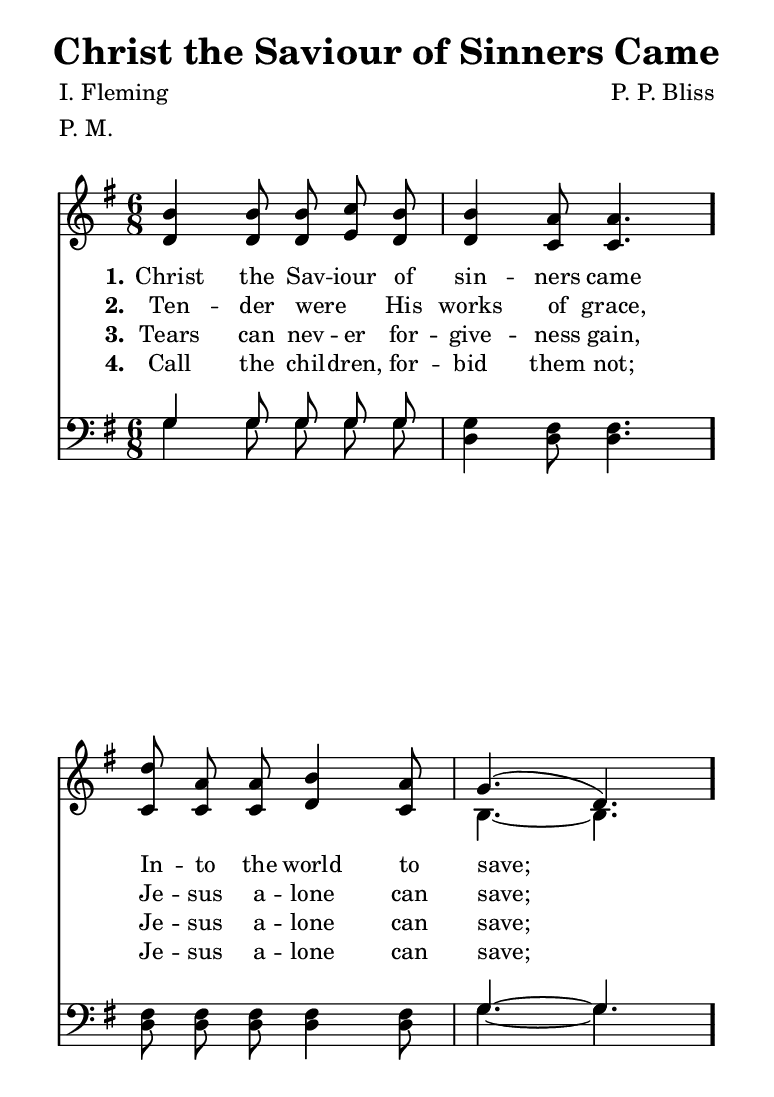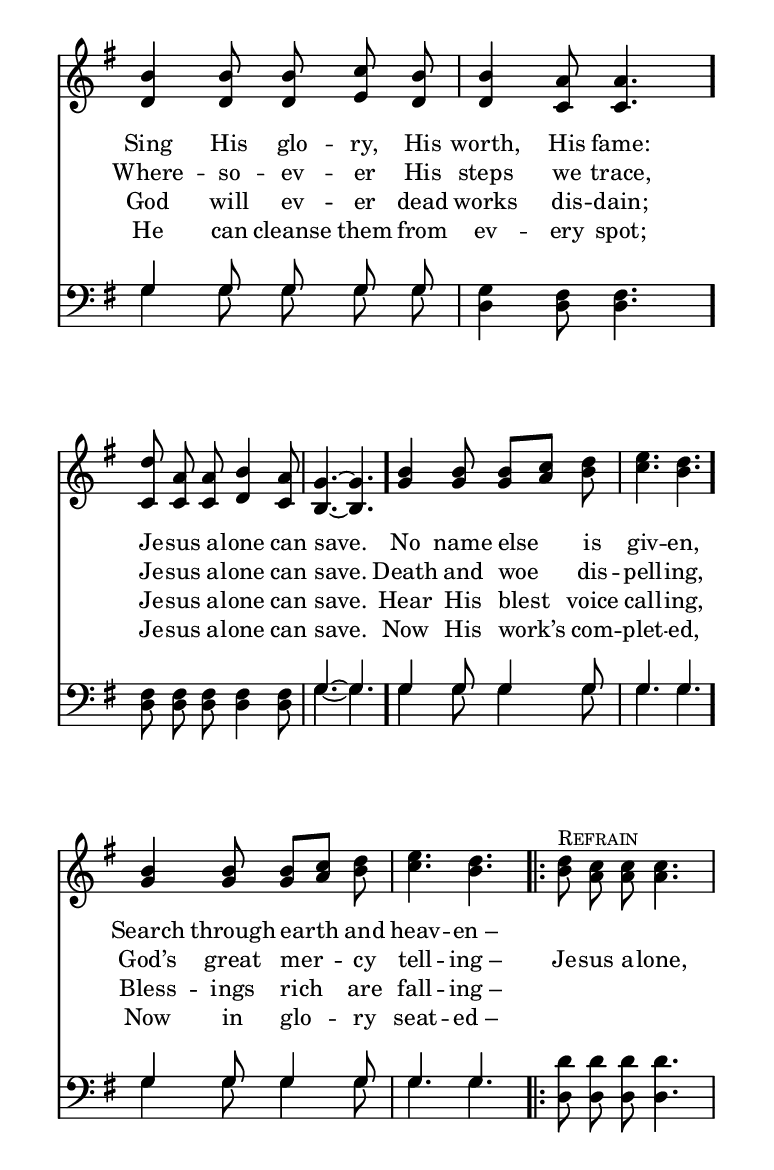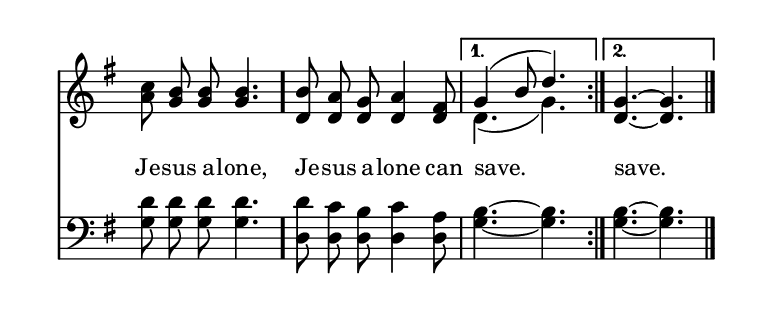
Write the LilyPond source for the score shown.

\include "common/global.ily"
\paper {
  \include "common/paper.ily"
}

\header{
  %children
  hymnnumber = "332"
  title = "Christ the Saviour of Sinners Came"
  tunename = "Wonderful Words of Life"
  meter = "P. M."
  poet = "I. Fleming"
  composer = "P. P. Bliss"
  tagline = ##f
}

global = {
  \include "common/overrides.ily"
  \override Staff.TimeSignature.style = #'numbered
  \time 6/8
  \override Score.MetronomeMark.transparent = ##t % hide all fermata changes too
  \tempo 4=80
  \key g \major
  \autoBeamOff
}

patternA = { c4 c8 c c c | c4 c8 c4. }
patternB = { c8 c c c4 c8 | c4. c }
patternC = { c4 c8 c8[ c] c | c4. c }
patternD = { c4 c8 c4 c8 | c4. c }
patternE = { c8 c c c4. }
patternF = { c8 c c c4 c8 }

notesSoprano = {
\global
\relative c'' {

  \changePitch \patternA { b b b c b | b a a }
  \changePitch \patternB { d a a b a | g( d) }
  \changePitch \patternA { b' b b c b | b a a }
  \changePitch \patternB { d a a b a | g ~ g }
  \changePitch \patternC { b b b c d | e d }
  \changePitch \patternC { b b b c d | e d } \bar ".|:-||"

  \repeat volta 2 {
    \changePitch \patternE { d^\markup { \small \caps "Refrain" } c c c | c b b b }
    \changePitch \patternF { b a g a fis | }
  } \alternative {
    { g4( b8 d4.) }
    { g,4. ~ g }
  }

  \bar "|."

}
}

notesAlto = {
\global
\relative e' {

  \changePitch \patternA { d d d e d | d c c }
  \changePitch \patternB { c c c d c | b ~ b }
  \changePitch \patternA { d d d e d | d c c }
  \changePitch \patternB { c c c d c | b ~ b }
  \changePitch \patternC { g' g g a b | c b }
  \changePitch \patternC { g g g a b | c b }

  \repeat volta 2 {
    \changePitch \patternE { b a a a | a g g g }
    \changePitch \patternF { d d d d d | }
  } \alternative {
    { d4.( g) }
    { d4. ~ d }
  }

}
}

notesTenor = {
\global
\relative a {

  \changePitch \patternA { g g g g g | g fis fis }
  \changePitch \patternB { fis fis fis fis fis | g ~ g }
  \changePitch \patternA { g g g g g | g fis fis }
  \changePitch \patternB { fis fis fis fis fis | g ~ g }
  \changePitch \patternD { g g g g | g g }
  \changePitch \patternD { g g g g | g g }

  \repeat volta 2 {
    \changePitch \patternE { d' d d d | d d d d }
    \changePitch \patternF { d c b c a | }
  } \alternative {
    { b4. ~ b }
    { b4. ~ b }
  }

}
}

notesBass = {
\global
\relative f {

  \changePitch \patternA { g g g g g | d d d }
  \changePitch \patternB { d d d d d | g ~ g }
  \changePitch \patternA { g g g g g | d d d }
  \changePitch \patternB { d d d d d | g ~ g }
  \changePitch \patternD { g g g g | g g }
  \changePitch \patternD { g g g g | g g }

  \repeat volta 2 {
    \changePitch \patternE { d d d d | g g g g }
    \changePitch \patternF { d d d d d | }
  } \alternative {
    { g4. ~ g }
    { g4. ~ g }
  }

}
}

Refrain = \lyricmode {

Je -- sus a -- lone, Je -- sus a -- lone, \bar "."
Je -- sus a -- lone can save. %{HIDE>%} save. %{<HIDE%} % \bar "."
%LYRICS Je -- sus a -- lone, Je -- sus a -- lone,
%LYRICS Je -- sus a -- lone can save.

}

wordsA = \lyricmode {
\set stanza = "1."

Christ the Sav -- iour of sin -- ners came \bar "." % original does not have line-end bars
In -- to the world to save; \bar "."
Sing His glo -- ry, His worth, His fame: \bar "."
Je -- sus a -- lone can save. \bar "."
No name else is giv -- en, \bar "."
Search through earth and heav -- en_– % \bar "."

}

wordsB = \lyricmode {
\set stanza = "2."

Ten -- der were _ His works of grace,
Je -- sus a -- lone can save;
Where -- so -- ev -- er His steps we trace,
Je -- sus a -- lone can save.
Death and woe dis -- pell -- ing,
God’s great mer -- cy tell -- ing_–

\Refrain

}

wordsC = \lyricmode {
\set stanza = "3."

Tears can nev -- er for -- give -- ness gain,
Je -- sus a -- lone can save;
God will ev -- er dead works dis -- dain;
Je -- sus a -- lone can save.
Hear His blest voice call -- ing,
Bless -- ings rich are fall -- ing_–

}

wordsD = \lyricmode {
\set stanza = "4."

Call the chil -- dren, for -- bid them not;
Je -- sus a -- lone can save;
He can cleanse them from ev -- ery spot;
Je -- sus a -- lone can save.
Now His work’s com -- plet -- ed,
Now in glo -- ry seat -- ed_–

}

\score {
  \context ChoirStaff <<
    \context Staff = upper <<
      \set Staff.autoBeaming = ##f
      \set ChoirStaff.systemStartDelimiter = #'SystemStartBar
      \set ChoirStaff.printPartCombineTexts = ##f
      \partcombine #'(2 . 11) \notesSoprano \notesAlto
      \context NullVoice = sopranos { \voiceOne << \notesSoprano >> }
      \context Lyrics = one   \lyricsto sopranos \wordsA
      \context Lyrics = two   \lyricsto sopranos \wordsB
      \context Lyrics = three \lyricsto sopranos \wordsC
      \context Lyrics = four  \lyricsto sopranos \wordsD
    >>
    \context Staff = men <<
      \set Staff.autoBeaming = ##f
      \clef bass
      \set ChoirStaff.printPartCombineTexts = ##f
      \partcombine #'(2 . 11) \notesTenor \notesBass
    >>
  >>
  \layout {
    \include "common/layout.ily"
  }
}

\score {
  \unfoldRepeats \context ChoirStaff <<
    \context Staff = upper <<
      \context Voice = sopranos { \voiceOne << \notesSoprano >> }
      \context Voice = altos { \voiceTwo << \notesAlto >> }
    >>
    \context Staff = men <<
      \context Voice = tenors { \voiceOne << \notesTenor >> }
      \context Voice = basses { \voiceTwo << \notesBass >> }
    >>
  >>
  \midi{
    \include "common/midi.ily"
  }
}



\version "2.19.49"  % necessary for upgrading to future LilyPond versions.

% vi:set et ts=2 sw=2 ai nocindent syntax=lilypond:
